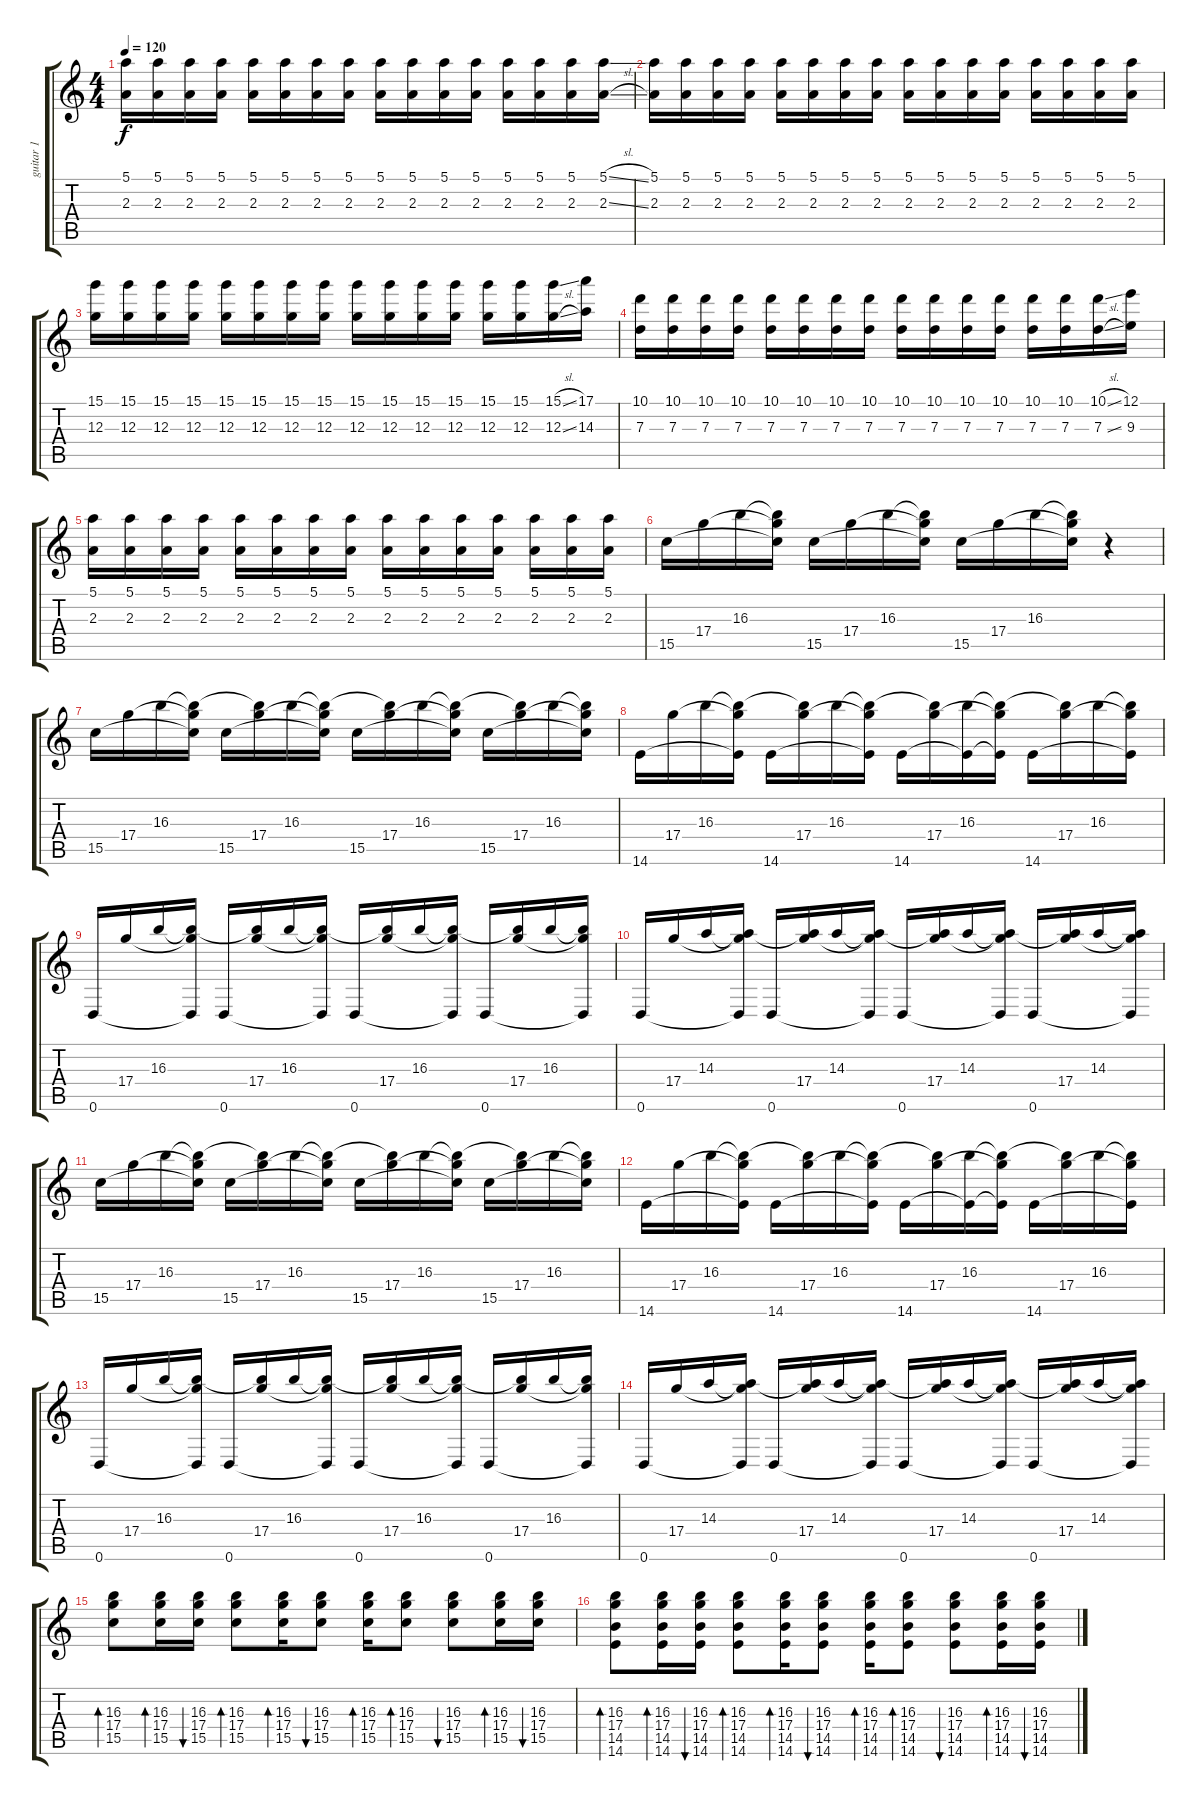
\track ("guitar 1" "guitar 1") {instrument acousticguitarsteel}
\staff {score tabs}
\tuning (E4 B3 G3 D3 A2 D2) {hide}
\ts (4 4)
\tempo 120
\clef g2
\ks c
(5.1 2.3).16{dy f} (5.1 2.3).16 (5.1 2.3).16 (5.1 2.3).16 (5.1 2.3).16 (5.1 2.3).16 (5.1 2.3).16 (5.1 2.3).16 (5.1 2.3).16 (5.1 2.3).16 (5.1 2.3).16 (5.1 2.3).16 (5.1 2.3).16 (5.1 2.3).16 (5.1 2.3).16 (5.1{sl} 2.3{sl}).16 |
(5.1 2.3).16{instrument distortionguitar} (5.1 2.3).16 (5.1 2.3).16 (5.1 2.3).16 (5.1 2.3).16 (5.1 2.3).16 (5.1 2.3).16 (5.1 2.3).16 (5.1 2.3).16 (5.1 2.3).16 (5.1 2.3).16 (5.1 2.3).16 (5.1 2.3).16 (5.1 2.3).16 (5.1 2.3).16 (5.1 2.3).16 |
(15.1 12.3).16 (15.1 12.3).16 (15.1 12.3).16 (15.1 12.3).16 (15.1 12.3).16 (15.1 12.3).16 (15.1 12.3).16 (15.1 12.3).16 (15.1 12.3).16 (15.1 12.3).16 (15.1 12.3).16 (15.1 12.3).16 (15.1 12.3).16 (15.1 12.3).16 (15.1{sl} 12.3{sl}).16 (17.1 14.3).16 |
(10.1 7.3).16 (10.1 7.3).16 (10.1 7.3).16 (10.1 7.3).16 (10.1 7.3).16 (10.1 7.3).16 (10.1 7.3).16 (10.1 7.3).16 (10.1 7.3).16 (10.1 7.3).16 (10.1 7.3).16 (10.1 7.3).16 (10.1 7.3).16 (10.1 7.3).16 (10.1{sl} 7.3{sl}).16 (12.1 9.3).16 |
(5.1 2.3).16 (5.1 2.3).16 (5.1 2.3).16 (5.1 2.3).16 (5.1 2.3).16 (5.1 2.3).16 (5.1 2.3).16 (5.1 2.3).16 (5.1 2.3).16 (5.1 2.3).16 (5.1 2.3).16 (5.1 2.3).16 (5.1 2.3).16 (5.1 2.3).16 (5.1 2.3).16 |
15.5.16{instrument acousticguitarnylon} 17.4.16 16.3.16 (16.3{t} 17.4{t} 15.5{t}).16 15.5.16 17.4.16 16.3.16 (16.3{t} 17.4{t} 15.5{t}).16 15.5.16 17.4.16 16.3.16 (16.3{t} 17.4{t} 15.5{t}).16 r.4 |
15.5.16 17.4.16 16.3.16 (16.3{t} 17.4{t} 15.5{t}).16 15.5.16 (16.3{t} 17.4).16 16.3.16 (16.3{t} 17.4{t} 15.5{t}).16 15.5.16 (16.3{t} 17.4).16 16.3.16 (16.3{t} 17.4{t} 15.5{t}).16 15.5.16 (16.3{t} 17.4).16 16.3.16 (16.3{t} 17.4{t} 15.5{t}).16 |
14.6.16 17.4.16 16.3.16 (16.3{t} 17.4{t} 14.6{t}).16 14.6.16 (16.3{t} 17.4).16 16.3.16 (16.3{t} 17.4{t} 14.6{t}).16 14.6.16 (16.3{t} 17.4).16 (16.3 14.6{t}).16 (16.3{t} 17.4{t} 14.6{t}).16 14.6.16 (16.3{t} 17.4).16 16.3.16 (16.3{t} 17.4{t} 14.6{t}).16 |
0.6.16 17.4.16 16.3.16 (16.3{t} 17.4{t} 0.6{t}).16 0.6.16 (16.3{t} 17.4).16 16.3.16 (16.3{t} 17.4{t} 0.6{t}).16 0.6.16 (16.3{t} 17.4).16 16.3.16 (16.3{t} 17.4{t} 0.6{t}).16 0.6.16 (16.3{t} 17.4).16 16.3.16 (16.3{t} 17.4{t} 0.6{t}).16 |
0.6.16 17.4.16 14.3.16 (14.3{t} 17.4{t} 0.6{t}).16 0.6.16 (14.3{t} 17.4).16 14.3.16 (14.3{t} 17.4{t} 0.6{t}).16 0.6.16 (14.3{t} 17.4).16 14.3.16 (14.3{t} 17.4{t} 0.6{t}).16 0.6.16 (14.3{t} 17.4).16 14.3.16 (14.3{t} 17.4{t} 0.6{t}).16 |
15.5.16 17.4.16 16.3.16 (16.3{t} 17.4{t} 15.5{t}).16 15.5.16 (16.3{t} 17.4).16 16.3.16 (16.3{t} 17.4{t} 15.5{t}).16 15.5.16 (16.3{t} 17.4).16 16.3.16 (16.3{t} 17.4{t} 15.5{t}).16 15.5.16 (16.3{t} 17.4).16 16.3.16 (16.3{t} 17.4{t} 15.5{t}).16 |
14.6.16 17.4.16 16.3.16 (16.3{t} 17.4{t} 14.6{t}).16 14.6.16 (16.3{t} 17.4).16 16.3.16 (16.3{t} 17.4{t} 14.6{t}).16 14.6.16 (16.3{t} 17.4).16 (16.3 14.6{t}).16 (16.3{t} 17.4{t} 14.6{t}).16 14.6.16 (16.3{t} 17.4).16 16.3.16 (16.3{t} 17.4{t} 14.6{t}).16 |
0.6.16 17.4.16 16.3.16 (16.3{t} 17.4{t} 0.6{t}).16 0.6.16 (16.3{t} 17.4).16 16.3.16 (16.3{t} 17.4{t} 0.6{t}).16 0.6.16 (16.3{t} 17.4).16 16.3.16 (16.3{t} 17.4{t} 0.6{t}).16 0.6.16 (16.3{t} 17.4).16 16.3.16 (16.3{t} 17.4{t} 0.6{t}).16 |
0.6.16 17.4.16 14.3.16 (14.3{t} 17.4{t} 0.6{t}).16 0.6.16 (14.3{t} 17.4).16 14.3.16 (14.3{t} 17.4{t} 0.6{t}).16 0.6.16 (14.3{t} 17.4).16 14.3.16 (14.3{t} 17.4{t} 0.6{t}).16 0.6.16 (14.3{t} 17.4).16 14.3.16 (14.3{t} 17.4{t} 0.6{t}).16 |
(16.3 17.4 15.5).8{bd 60} (16.3 17.4 15.5).16{bd 60} (16.3 17.4 15.5).16{bu 60} (16.3 17.4 15.5).8{bd 60} (16.3 17.4 15.5).16{bd 60} (16.3 17.4 15.5).8{bu 60} (16.3 17.4 15.5).16{bd 60} (16.3 17.4 15.5).8{bd 60} (16.3 17.4 15.5).8{bu 60} (16.3 17.4 15.5).16{bd 60} (16.3 17.4 15.5).16{bu 60} |
(16.3 17.4 14.5 14.6).8{bd 60} (16.3 17.4 14.5 14.6).16{bd 60} (16.3 17.4 14.5 14.6).16{bu 60} (16.3 17.4 14.5 14.6).8{bd 60} (16.3 17.4 14.5 14.6).16{bd 60} (16.3 17.4 14.5 14.6).8{bu 60} (16.3 17.4 14.5 14.6).16{bd 60} (16.3 17.4 14.5 14.6).8{bd 60} (16.3 17.4 14.5 14.6).8{bu 60} (16.3 17.4 14.5 14.6).16{bd 60} (16.3 17.4 14.5 14.6).16{bu 60}
